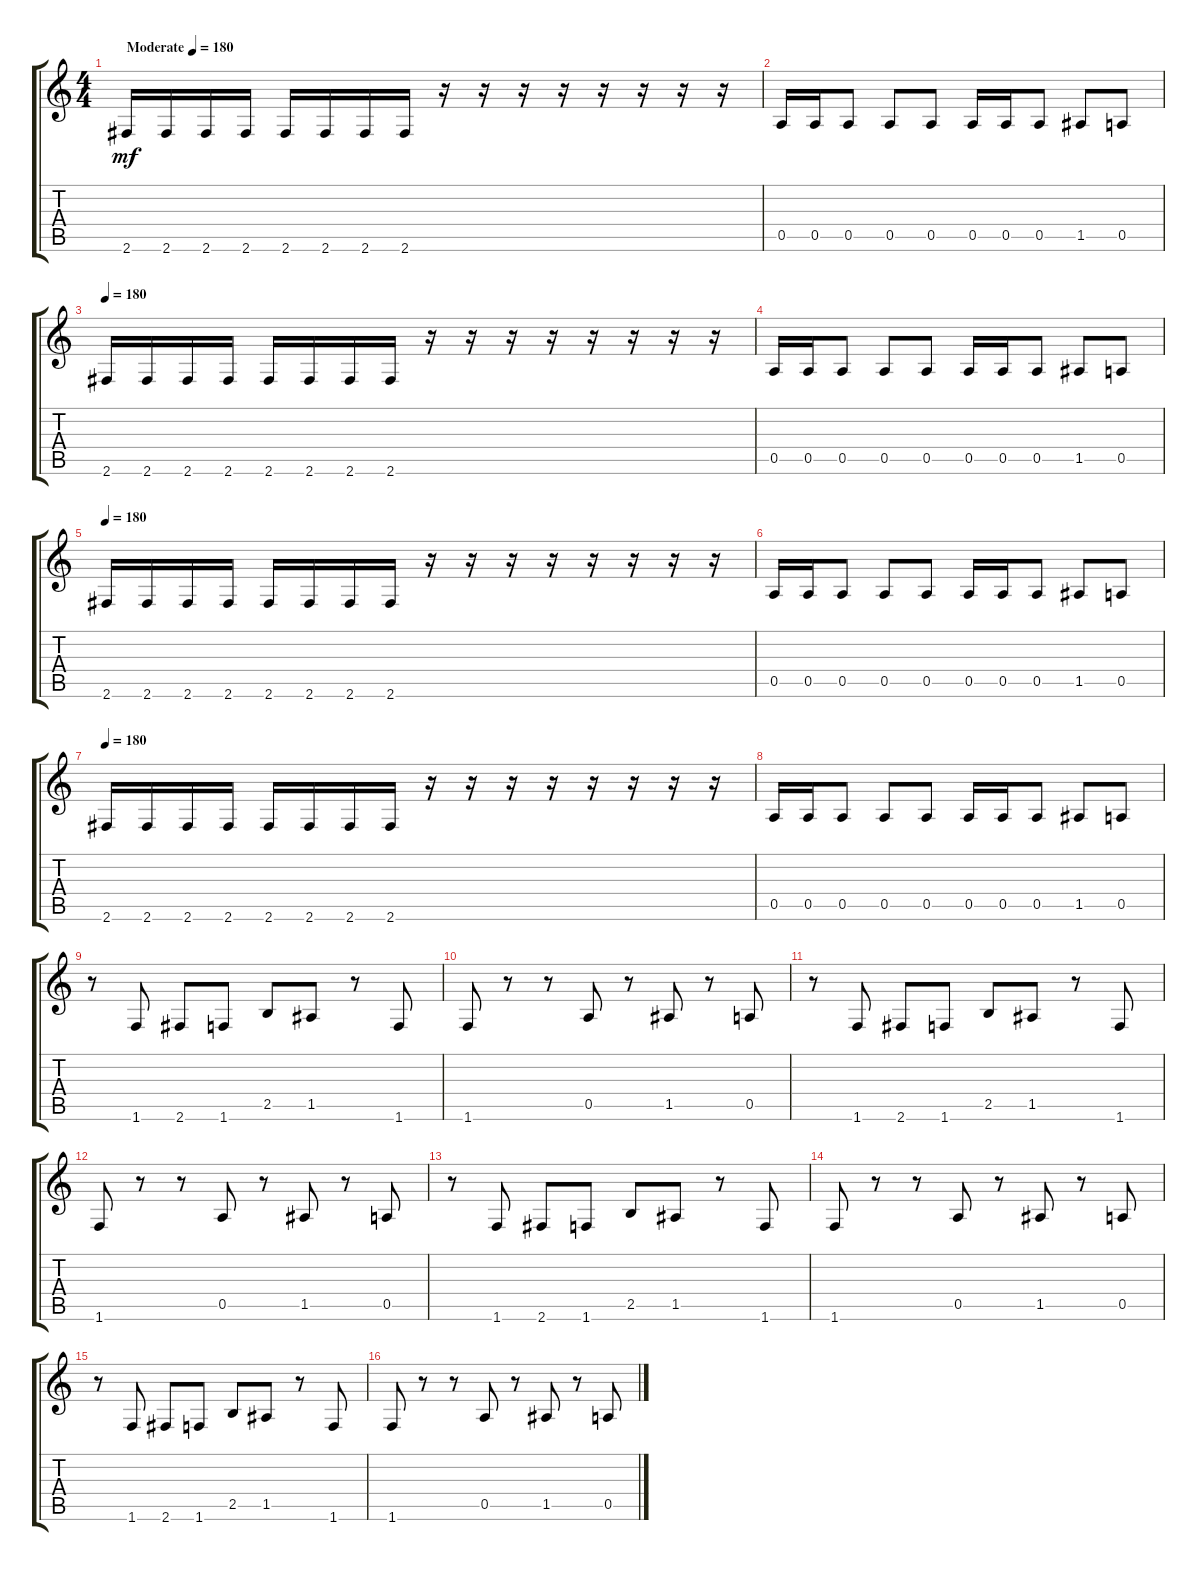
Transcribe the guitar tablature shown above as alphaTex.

\track "" {instrument distortionguitar}
\staff {score tabs}
\tuning (E4 B3 G3 D3 A2 E2) {hide}
\ts (4 4)
\tempo (180 "Moderate")
\clef g2
\ks c
2.6.16{dy mf instrument distortionguitar} 2.6.16 2.6.16 2.6.16 2.6.16 2.6.16 2.6.16 2.6.16 r.16 r.16 r.16 r.16 r.16 r.16 r.16 r.16 |
0.5.16 0.5.16 0.5.8 0.5.8 0.5.8 0.5.16 0.5.16 0.5.8 1.5.8 0.5.8 |
\tempo 180
2.6.16 2.6.16 2.6.16 2.6.16 2.6.16 2.6.16 2.6.16 2.6.16 r.16 r.16 r.16 r.16 r.16 r.16 r.16 r.16 |
0.5.16 0.5.16 0.5.8 0.5.8 0.5.8 0.5.16 0.5.16 0.5.8 1.5.8 0.5.8 |
\tempo 180
2.6.16 2.6.16 2.6.16 2.6.16 2.6.16 2.6.16 2.6.16 2.6.16 r.16 r.16 r.16 r.16 r.16 r.16 r.16 r.16 |
0.5.16 0.5.16 0.5.8 0.5.8 0.5.8 0.5.16 0.5.16 0.5.8 1.5.8 0.5.8 |
\tempo 180
2.6.16 2.6.16 2.6.16 2.6.16 2.6.16 2.6.16 2.6.16 2.6.16 r.16 r.16 r.16 r.16 r.16 r.16 r.16 r.16 |
0.5.16 0.5.16 0.5.8 0.5.8 0.5.8 0.5.16 0.5.16 0.5.8 1.5.8 0.5.8 |
r.8 1.6.8 2.6.8 1.6.8 2.5.8 1.5.8 r.8 1.6.8 |
1.6.8 r.8 r.8 0.5.8 r.8 1.5.8 r.8 0.5.8 |
r.8 1.6.8 2.6.8 1.6.8 2.5.8 1.5.8 r.8 1.6.8 |
1.6.8 r.8 r.8 0.5.8 r.8 1.5.8 r.8 0.5.8 |
r.8 1.6.8 2.6.8 1.6.8 2.5.8 1.5.8 r.8 1.6.8 |
1.6.8 r.8 r.8 0.5.8 r.8 1.5.8 r.8 0.5.8 |
r.8 1.6.8 2.6.8 1.6.8 2.5.8 1.5.8 r.8 1.6.8 |
1.6.8 r.8 r.8 0.5.8 r.8 1.5.8 r.8 0.5.8
